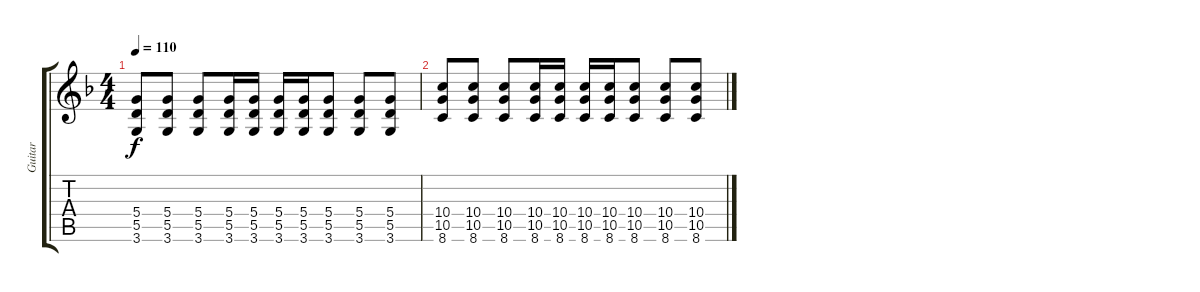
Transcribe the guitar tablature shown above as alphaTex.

\track ("Guitar" "Guitar") {instrument overdrivenguitar}
\staff {score tabs}
\tuning (E4 B3 G3 D3 A2 E2) {hide}
\ts (4 4)
\tempo 110
\clef g2
\ks f
(5.4 5.5 3.6).8{dy f} (5.4 5.5 3.6).8 (5.4 5.5 3.6).8 (5.4 5.5 3.6).16 (5.4 5.5 3.6).16 (5.4 5.5 3.6).16 (5.4 5.5 3.6).16 (5.4 5.5 3.6).8 (5.4 5.5 3.6).8 (5.4 5.5 3.6).8 |
(10.4 10.5 8.6).8 (10.4 10.5 8.6).8 (10.4 10.5 8.6).8 (10.4 10.5 8.6).16 (10.4 10.5 8.6).16 (10.4 10.5 8.6).16 (10.4 10.5 8.6).16 (10.4 10.5 8.6).8 (10.4 10.5 8.6).8 (10.4 10.5 8.6).8
